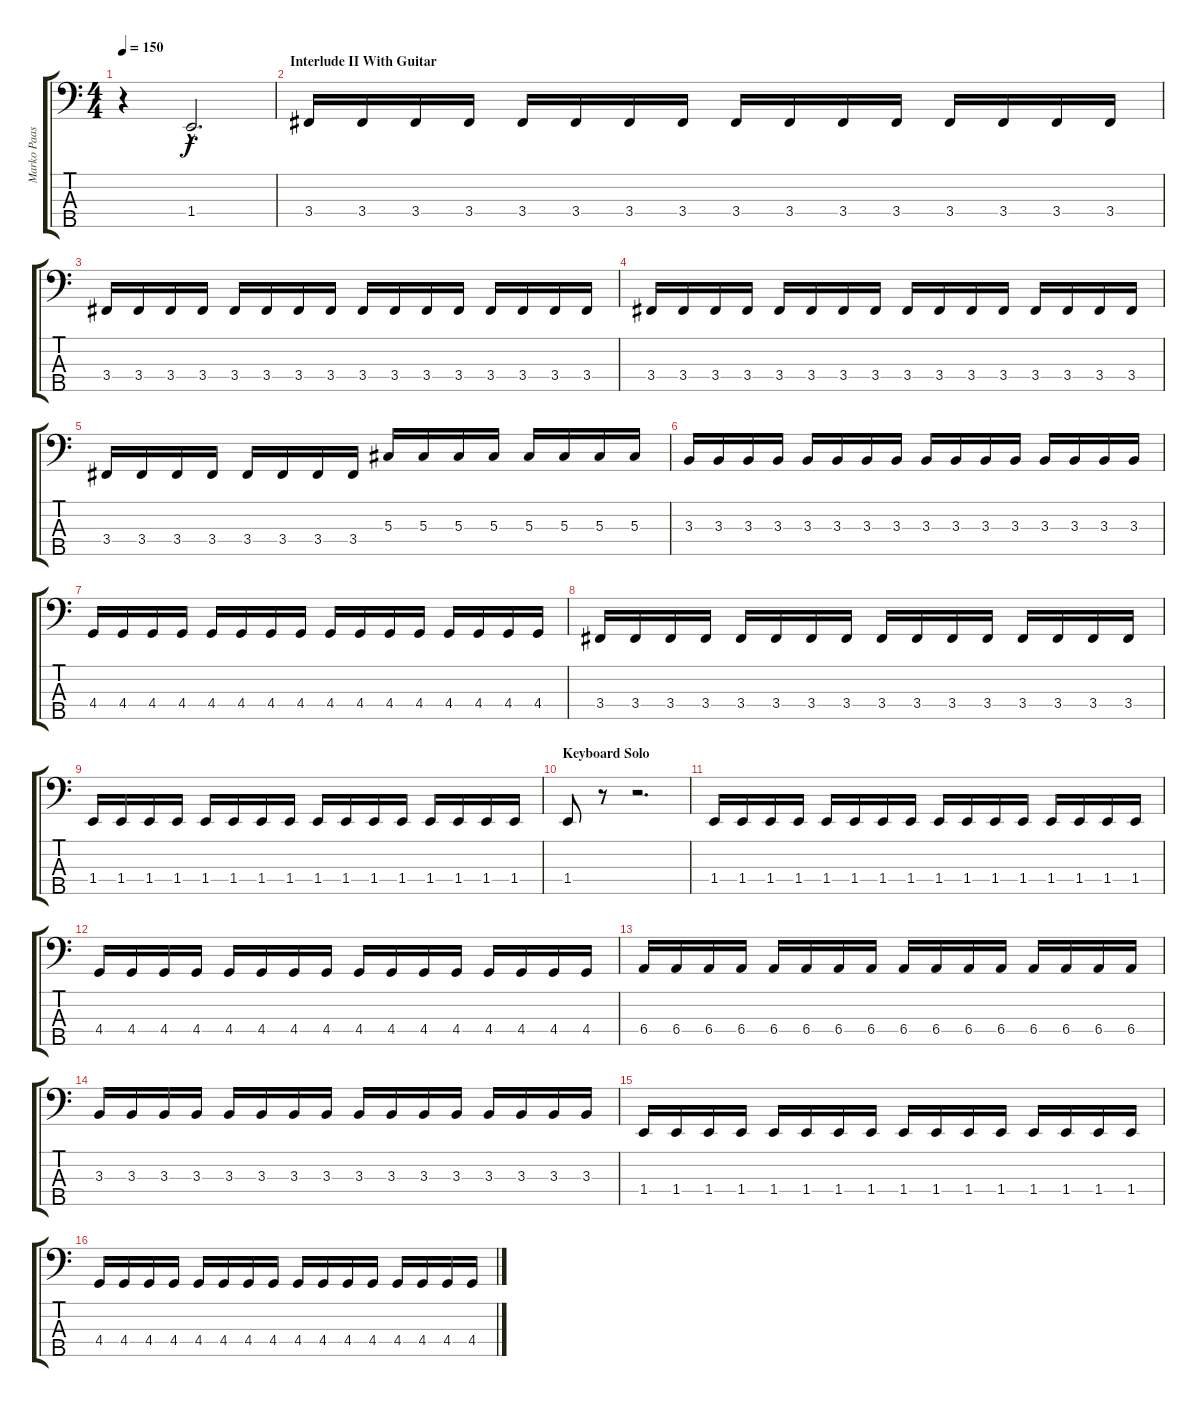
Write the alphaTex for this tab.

\track ("Marko Paasikoski - Bass" "Marko Paas") {instrument electricbasspick}
\staff {score tabs}
\tuning (Gb2 Db2 Ab1 Eb1 Bb0) {hide}
\ts (4 4)
\tempo 150
\clef f4
\ks c
r.4{dy f} 1.4{hac}.2{d} |
\section ("" "Interlude II With Guitar")
3.4.16 3.4.16 3.4.16 3.4.16 3.4.16 3.4.16 3.4.16 3.4.16 3.4.16 3.4.16 3.4.16 3.4.16 3.4.16 3.4.16 3.4.16 3.4.16 |
3.4.16 3.4.16 3.4.16 3.4.16 3.4.16 3.4.16 3.4.16 3.4.16 3.4.16 3.4.16 3.4.16 3.4.16 3.4.16 3.4.16 3.4.16 3.4.16 |
3.4.16 3.4.16 3.4.16 3.4.16 3.4.16 3.4.16 3.4.16 3.4.16 3.4.16 3.4.16 3.4.16 3.4.16 3.4.16 3.4.16 3.4.16 3.4.16 |
3.4.16 3.4.16 3.4.16 3.4.16 3.4.16 3.4.16 3.4.16 3.4.16 5.3.16 5.3.16 5.3.16 5.3.16 5.3.16 5.3.16 5.3.16 5.3.16 |
3.3.16 3.3.16 3.3.16 3.3.16 3.3.16 3.3.16 3.3.16 3.3.16 3.3.16 3.3.16 3.3.16 3.3.16 3.3.16 3.3.16 3.3.16 3.3.16 |
4.4.16 4.4.16 4.4.16 4.4.16 4.4.16 4.4.16 4.4.16 4.4.16 4.4.16 4.4.16 4.4.16 4.4.16 4.4.16 4.4.16 4.4.16 4.4.16 |
3.4.16 3.4.16 3.4.16 3.4.16 3.4.16 3.4.16 3.4.16 3.4.16 3.4.16 3.4.16 3.4.16 3.4.16 3.4.16 3.4.16 3.4.16 3.4.16 |
1.4.16 1.4.16 1.4.16 1.4.16 1.4.16 1.4.16 1.4.16 1.4.16 1.4.16 1.4.16 1.4.16 1.4.16 1.4.16 1.4.16 1.4.16 1.4.16 |
\section ("" "Keyboard Solo")
1.4.8 r.8 r.2{d} |
1.4.16 1.4.16 1.4.16 1.4.16 1.4.16 1.4.16 1.4.16 1.4.16 1.4.16 1.4.16 1.4.16 1.4.16 1.4.16 1.4.16 1.4.16 1.4.16 |
4.4.16 4.4.16 4.4.16 4.4.16 4.4.16 4.4.16 4.4.16 4.4.16 4.4.16 4.4.16 4.4.16 4.4.16 4.4.16 4.4.16 4.4.16 4.4.16 |
6.4.16 6.4.16 6.4.16 6.4.16 6.4.16 6.4.16 6.4.16 6.4.16 6.4.16 6.4.16 6.4.16 6.4.16 6.4.16 6.4.16 6.4.16 6.4.16 |
3.3.16 3.3.16 3.3.16 3.3.16 3.3.16 3.3.16 3.3.16 3.3.16 3.3.16 3.3.16 3.3.16 3.3.16 3.3.16 3.3.16 3.3.16 3.3.16 |
1.4.16 1.4.16 1.4.16 1.4.16 1.4.16 1.4.16 1.4.16 1.4.16 1.4.16 1.4.16 1.4.16 1.4.16 1.4.16 1.4.16 1.4.16 1.4.16 |
4.4.16 4.4.16 4.4.16 4.4.16 4.4.16 4.4.16 4.4.16 4.4.16 4.4.16 4.4.16 4.4.16 4.4.16 4.4.16 4.4.16 4.4.16 4.4.16
